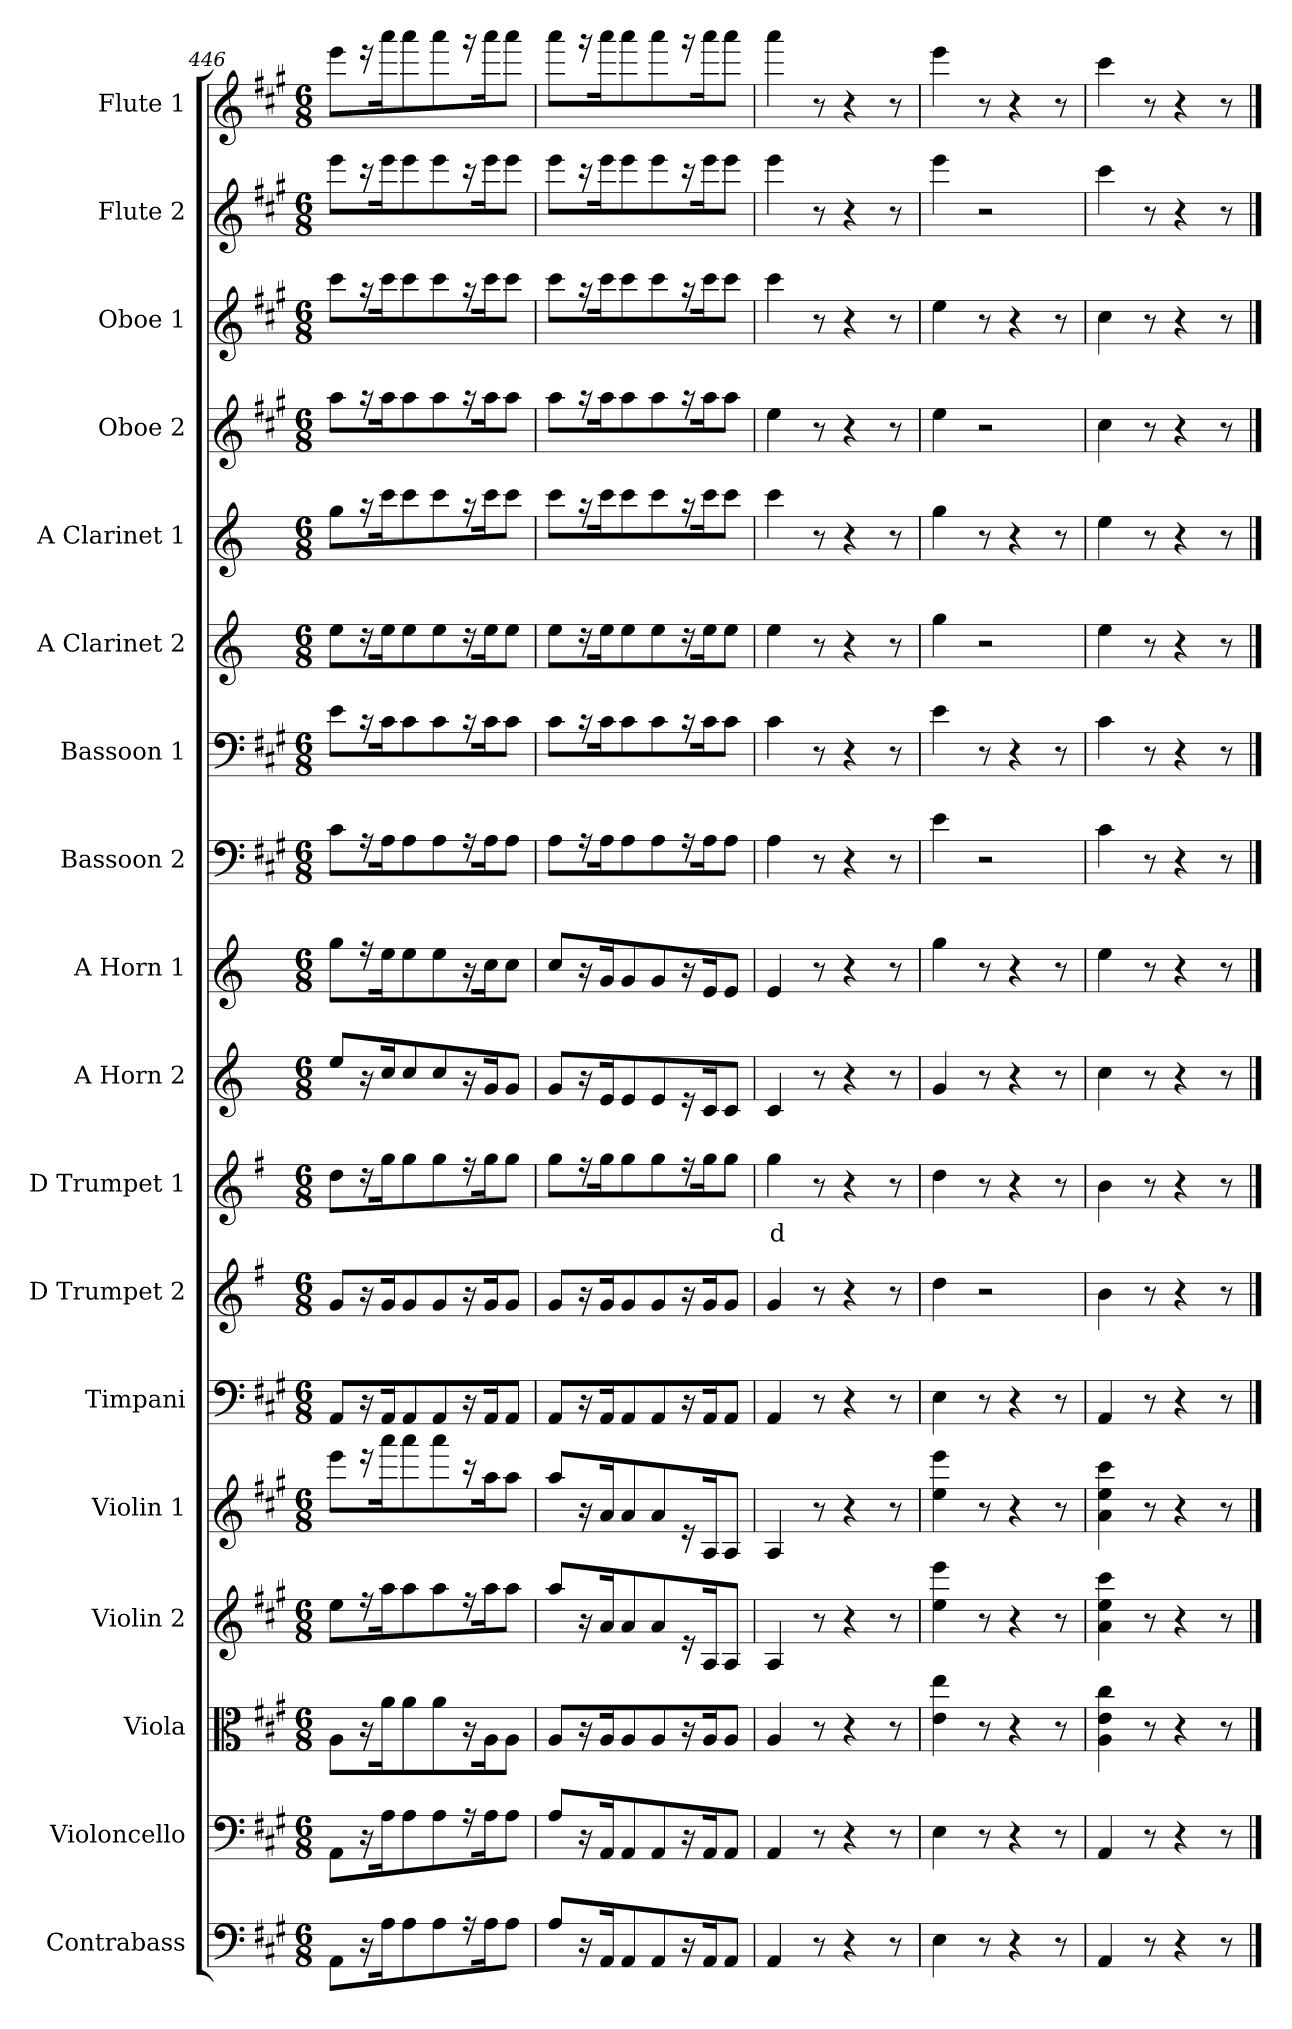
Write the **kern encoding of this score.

**kern	**kern	**kern	**kern	**kern	**kern	**kern	**kern	**text	**kern	**kern	**kern	**kern	**kern	**kern	**kern	**kern	**kern	**kern
*part18	*part17	*part16	*part15	*part14	*part13	*part12	*part11	*part11	*part10	*part9	*part8	*part7	*part6	*part5	*part4	*part3	*part2	*part1
*staff18	*staff17	*staff16	*staff15	*staff14	*staff13	*staff12	*staff11	*staff11	*staff10	*staff9	*staff8	*staff7	*staff6	*staff5	*staff4	*staff3	*staff2	*staff1
*I"Contrabass	*I"Violoncello	*I"Viola	*I"Violin 2	*I"Violin 1	*I"Timpani	*I"D Trumpet 2	*I"D Trumpet 1	*	*I"A Horn 2	*I"A Horn 1	*I"Bassoon 2	*I"Bassoon 1	*I"A Clarinet 2	*I"A Clarinet 1	*I"Oboe 2	*I"Oboe 1	*I"Flute 2	*I"Flute 1
*I'Cb	*I'Vc	*I'Vla	*I'Vln 2	*I'Vln 1	*I'Timp	*I'Tpt 2	*I'Tpt 1	*	*I'Hn 2	*I'Hn 1	*I'Bsn 2	*I'Bsn 1	*I'Cl 2	*I'Cl 1	*I'Ob 2	*I'Ob 1	*I'Fl 2	*I'Fl 1
!!LO:PB:g=z
*clefF4	*clefF4	*clefC3	*clefG2	*clefG2	*clefF4	*clefG2	*clefG2	*	*clefG2	*clefG2	*clefF4	*clefF4	*clefG2	*clefG2	*clefG2	*clefG2	*clefG2	*clefG2
*ITrd7c12	*	*	*	*	*	*ITrd-1c-2	*ITrd-1c-2	*	*ITrd2c3	*ITrd2c3	*	*	*ITrd2c3	*ITrd2c3	*	*	*	*
*k[f#c#g#]	*k[f#c#g#]	*k[f#c#g#]	*k[f#c#g#]	*k[f#c#g#]	*k[f#c#g#]	*k[f#c#g#]	*k[f#c#g#]	*	*k[f#c#g#]	*k[f#c#g#]	*k[f#c#g#]	*k[f#c#g#]	*k[f#c#g#]	*k[f#c#g#]	*k[f#c#g#]	*k[f#c#g#]	*k[f#c#g#]	*k[f#c#g#]
*M6/8	*M6/8	*M6/8	*M6/8	*M6/8	*M6/8	*M6/8	*M6/8	*	*M6/8	*M6/8	*M6/8	*M6/8	*M6/8	*M6/8	*M6/8	*M6/8	*M6/8	*M6/8
=446	=446	=446	=446	=446	=446	=446	=446	=446	=446	=446	=446	=446	=446	=446	=446	=446	=446	=446
8AAA\L	8AA\L	8A\L	8ee\L	8eee\L	8AA/L	8a/L	8ee\L	.	8cc#\L	8ee\L	8c#\L	8e\L	8cc#\L	8ee\L	8aa\L	8ccc#\L	8eee\L	8eee\L
16r	16r	16r	16r	16r	16r	16r	16r	.	16r	16r	16r	16r	16r	16r	16r	16r	16r	16r
16AA\J	16A\J	16a\J	16aa\J	16aaa\J	16AA/J	16a/J	16aa\J	.	16a\J	16cc#\J	16A\J	16c#\J	16cc#\J	16aa\J	16aa\J	16ccc#\J	16eee\J	16aaa\J
8AA\J	8A\J	8a\J	8aa\J	8aaa\J	8AA/J	8a/J	8aa\J	.	8a\J	8cc#\J	8A\J	8c#\J	8cc#\J	8aa\J	8aa\J	8ccc#\J	8eee\J	8aaa\J
8AA\L	8A\L	8a\L	8aa\L	8aaa\L	8AA/L	8a/L	8aa\L	.	8a/L	8cc#\L	8A\L	8c#\L	8cc#\L	8aa\L	8aa\L	8ccc#\L	8eee\L	8aaa\L
16r	16r	16r	16r	16r	16r	16r	16r	.	16r	16r	16r	16r	16r	16r	16r	16r	16r	16r
16AA\J	16A\J	16A\J	16aa\J	16aa\J	16AA/J	16a/J	16aa\J	.	16e/J	16a\J	16A\J	16c#\J	16cc#\J	16aa\J	16aa\J	16ccc#\J	16eee\J	16aaa\J
8AA\J	8A\J	8A\J	8aa\J	8aa\J	8AA/J	8a/J	8aa\J	.	8e/J	8a\J	8A\J	8c#\J	8cc#\J	8aa\J	8aa\J	8ccc#\J	8eee\J	8aaa\J
=447	=447	=447	=447	=447	=447	=447	=447	=447	=447	=447	=447	=447	=447	=447	=447	=447	=447	=447
8AA\L	8A\L	8A/L	8aa\L	8aa\L	8AA/L	8a/L	8aa\L	.	8e/L	8a/L	8A\L	8c#\L	8cc#\L	8aa\L	8aa\L	8ccc#\L	8eee\L	8aaa\L
16r	16r	16r	16r	16r	16r	16r	16r	.	16r	16r	16r	16r	16r	16r	16r	16r	16r	16r
16AAA\J	16AA\J	16A/J	16a\J	16a\J	16AA/J	16a/J	16aa\J	.	16c#/J	16e/J	16A\J	16c#\J	16cc#\J	16aa\J	16aa\J	16ccc#\J	16eee\J	16aaa\J
8AAA\J	8AA\J	8A/J	8a\J	8a\J	8AA/J	8a/J	8aa\J	.	8c#/J	8e/J	8A\J	8c#\J	8cc#\J	8aa\J	8aa\J	8ccc#\J	8eee\J	8aaa\J
8AAA/L	8AA/L	8A/L	8a/L	8a/L	8AA/L	8a/L	8aa\L	.	8c#/L	8e/L	8A\L	8c#\L	8cc#\L	8aa\L	8aa\L	8ccc#\L	8eee\L	8aaa\L
16r	16r	16r	16r	16r	16r	16r	16r	.	16r	16r	16r	16r	16r	16r	16r	16r	16r	16r
16AAA/J	16AA/J	16A/J	16A/J	16A/J	16AA/J	16a/J	16aa\J	.	16A/J	16c#/J	16A\J	16c#\J	16cc#\J	16aa\J	16aa\J	16ccc#\J	16eee\J	16aaa\J
8AAA/J	8AA/J	8A/J	8A/J	8A/J	8AA/J	8a/J	8aa\J	.	8A/J	8c#/J	8A\J	8c#\J	8cc#\J	8aa\J	8aa\J	8ccc#\J	8eee\J	8aaa\J
=448	=448	=448	=448	=448	=448	=448	=448	=448	=448	=448	=448	=448	=448	=448	=448	=448	=448	=448
!	!	!	!	!	!	!	!	!LO:LY:b:color=#FF0000	!	!	!	!	!	!	!	!	!	!
4AAA/	4AA/	4A/	4A/	4A/	4AA/	4a/	4aa\	d	4A/	4c#/	4A\	4c#\	4cc#\	4aa\	4ee\	4ccc#\	4eee\	4aaa\
8r	8r	8r	8r	8r	8r	8r	8r	.	8r	8r	8r	8r	8r	8r	8r	8r	8r	8r
4r	4r	4r	4r	4r	4r	4r	4r	.	4r	4r	4r	4r	4r	4r	4r	4r	4r	4r
8r	8r	8r	8r	8r	8r	8r	8r	.	8r	8r	8r	8r	8r	8r	8r	8r	8r	8r
=449	=449	=449	=449	=449	=449	=449	=449	=449	=449	=449	=449	=449	=449	=449	=449	=449	=449	=449
4EE\	4E\	4e\ 4ee\	4ee\ 4eee\	4ee\ 4eee\	4E\	4ee\	4ee\	.	4e/	4ee\	4e\	4e\	4ee\	4ee\	4ee\	4ee\	4eee\	4eee\
8r	8r	8r	8r	8r	8r	2r	8r	.	8r	8r	2r	8r	2r	8r	2r	8r	2r	8r
4r	4r	4r	4r	4r	4r	.	4r	.	4r	4r	.	4r	.	4r	.	4r	.	4r
8r	8r	8r	8r	8r	8r	.	8r	.	8r	8r	.	8r	.	8r	.	8r	.	8r
=450	=450	=450	=450	=450	=450	=450	=450	=450	=450	=450	=450	=450	=450	=450	=450	=450	=450	=450
4AAA/	4AA/	4A\ 4e\ 4cc#\	4a\ 4ee\ 4ccc#\	4a\ 4ee\ 4ccc#\	4AA/	4cc#\	4cc#\	.	4a\	4cc#\	4c#\	4c#\	4cc#\	4cc#\	4cc#\	4cc#\	4ccc#\	4ccc#\
8r	8r	8r	8r	8r	8r	8r	8r	.	8r	8r	8r	8r	8r	8r	8r	8r	8r	8r
4r	4r	4r	4r	4r	4r	4r	4r	.	4r	4r	4r	4r	4r	4r	4r	4r	4r	4r
8r	8r	8r	8r	8r	8r	8r	8r	.	8r	8r	8r	8r	8r	8r	8r	8r	8r	8r
==	==	==	==	==	==	==	==	==	==	==	==	==	==	==	==	==	==	==
*-	*-	*-	*-	*-	*-	*-	*-	*-	*-	*-	*-	*-	*-	*-	*-	*-	*-	*-
